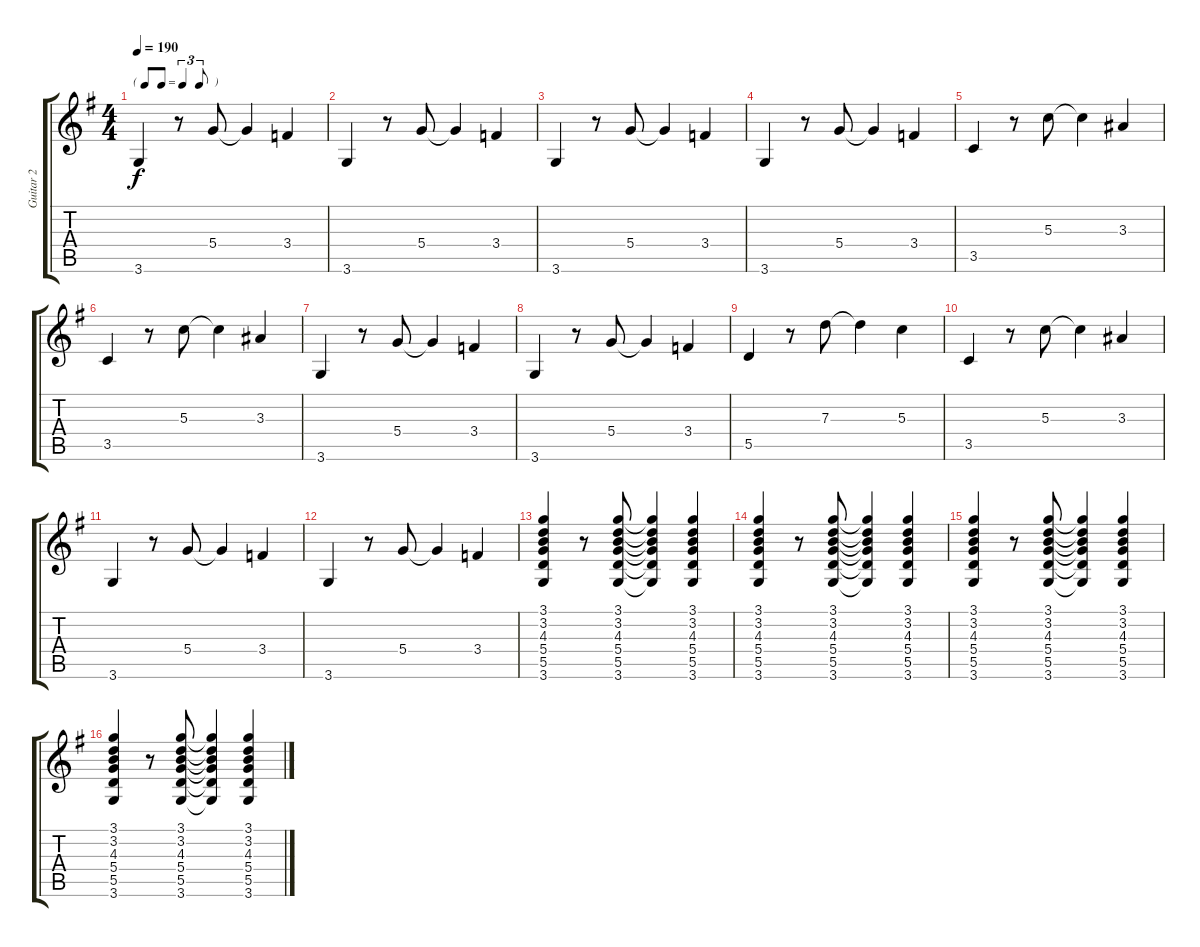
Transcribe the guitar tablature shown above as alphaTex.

\track ("Guitar 2" "Guitar 2") {instrument distortionguitar}
\staff {score tabs}
\tuning (E4 B3 G3 D3 A2 E2) {hide}
\ts (4 4)
\tf triplet8th
\tempo 190
\clef g2
\ks g
3.6.4{dy f} r.8 5.4.8 5.4{t}.4 3.4.4 |
3.6.4 r.8 5.4.8 5.4{t}.4 3.4.4 |
3.6.4 r.8 5.4.8 5.4{t}.4 3.4.4 |
3.6.4 r.8 5.4.8 5.4{t}.4 3.4.4 |
3.5.4 r.8 5.3.8 5.3{t}.4 3.3.4 |
3.5.4 r.8 5.3.8 5.3{t}.4 3.3.4 |
3.6.4 r.8 5.4.8 5.4{t}.4 3.4.4 |
3.6.4 r.8 5.4.8 5.4{t}.4 3.4.4 |
5.5.4 r.8 7.3.8 7.3{t}.4 5.3.4 |
3.5.4 r.8 5.3.8 5.3{t}.4 3.3.4 |
3.6.4 r.8 5.4.8 5.4{t}.4 3.4.4 |
3.6.4 r.8 5.4.8 5.4{t}.4 3.4.4 |
(3.1 3.2 4.3 5.4 5.5 3.6).4 r.8 (3.1 3.2 4.3 5.4 5.5 3.6).8 (3.1{t} 3.2{t} 4.3{t} 5.4{t} 5.5{t} 3.6{t}).4 (3.1 3.2 4.3 5.4 5.5 3.6).4 |
(3.1 3.2 4.3 5.4 5.5 3.6).4 r.8 (3.1 3.2 4.3 5.4 5.5 3.6).8 (3.1{t} 3.2{t} 4.3{t} 5.4{t} 5.5{t} 3.6{t}).4 (3.1 3.2 4.3 5.4 5.5 3.6).4 |
(3.1 3.2 4.3 5.4 5.5 3.6).4 r.8 (3.1 3.2 4.3 5.4 5.5 3.6).8 (3.1{t} 3.2{t} 4.3{t} 5.4{t} 5.5{t} 3.6{t}).4 (3.1 3.2 4.3 5.4 5.5 3.6).4 |
(3.1 3.2 4.3 5.4 5.5 3.6).4 r.8 (3.1 3.2 4.3 5.4 5.5 3.6).8 (3.1{t} 3.2{t} 4.3{t} 5.4{t} 5.5{t} 3.6{t}).4 (3.1 3.2 4.3 5.4 5.5 3.6).4
